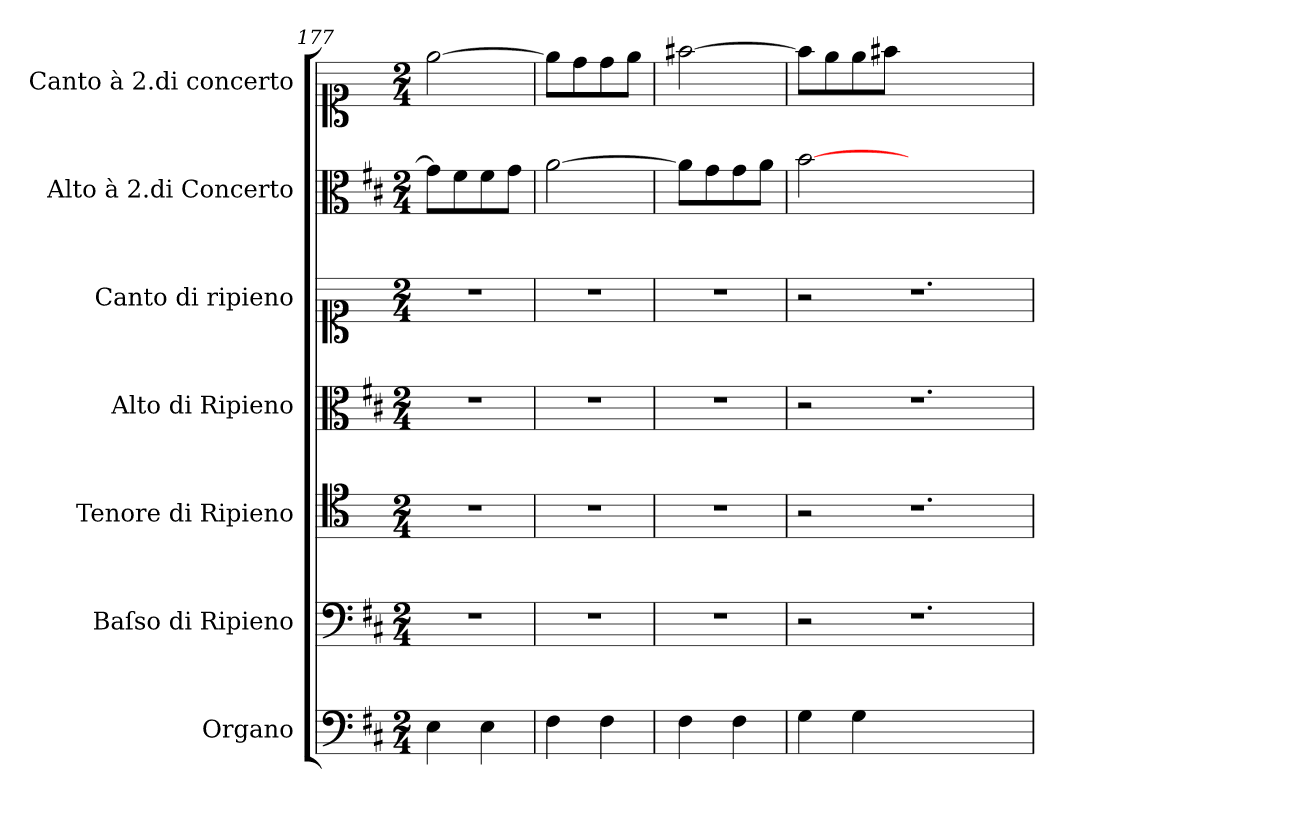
**kern	**kern	**kern	**kern	**kern	**kern	**kern
*part7	*part6	*part5	*part4	*part3	*part2	*part1
*staff7	*staff6	*staff5	*staff4	*staff3	*staff2	*staff1
*I"Organo	*I"Baſso di Ripieno	*I"Tenore di Ripieno	*I"Alto di Ripieno	*I"Canto di ripieno	*I"Alto à 2.di Concerto	*I"Canto à 2.di concerto
*I'org	*I'B rip	*I'T rip	*I'A rip	*	*I'A conc	*
*clefF4	*clefF4	*clefC4	*clefC3	*clefC1	*clefC3	*clefC1
*k[f#c#]	*k[f#c#]	*k[]	*k[f#c#]	*k[]	*k[f#c#]	*k[]
*M2/4	*M2/4	*M2/4	*M2/4	*M2/4	*M2/4	*M2/4
=177	=177	=177	=177	=177	=177	=177
4E\	2r	2r	2r	2r	8g\L]	[2ee\
.	.	.	.	.	8f#\	.
4E\	.	.	.	.	8f#\	.
.	.	.	.	.	8g\J	.
=178	=178	=178	=178	=178	=178	=178
4F#\	2r	2r	2r	2r	[2a\	8ee\L]
.	.	.	.	.	.	8dd\
4F#\	.	.	.	.	.	8dd\
.	.	.	.	.	.	8ee\J
=179	=179	=179	=179	=179	=179	=179
4F#\	2r	2r	2r	2r	8a\L]	[2ff#
.	.	.	.	.	8g\	.
4F#\	.	.	.	.	8g\	.
.	.	.	.	.	8a\J	.
=180	=180	=180	=180	=180	=180	=180
4G	2r	2r	2r	2r	[2b\	8ff#\L]
.	.	.	.	.	.	8ee\
4G\	.	.	.	.	.	8ee\
.	.	.	.	.	.	8ff#\J
1.ryy	1.r	1.r	1.r	1.r	1.ryy	1.ryy
=	=	=	=	=	=	=
*-	*-	*-	*-	*-	*-	*-
